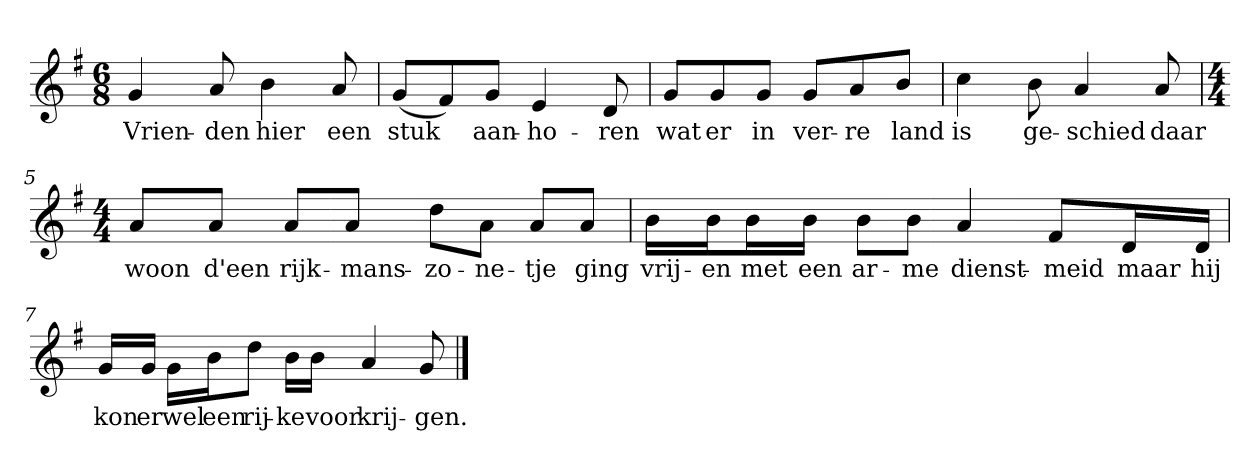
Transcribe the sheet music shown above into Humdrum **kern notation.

**kern	**text
*part1	*part1
*staff1	*staff1
*clefG2	*
*k[f#]	*
*G:	*
*M6/8	*
*MM120	*
=1	=1
4g	Vrien-
8a	-den
4b	hier
8a	een
=2	=2
(8g/L	stuk
8f#/)	.
8g/J	aan-
4e	-ho-
8d	-ren
=3	=3
8g/L	wat
8g/	er
8g/J	in
8g/L	ver-
8a/	-re
8b/J	land
=4	=4
4cc	is
8b	ge-
4a	-schied
8a	daar
=5	=5
*M4/4	*
8a/L	woon
8a/J	d'een
8a/L	rijk-
8a/J	-mans-
8dd\L	-zo-
8a\J	-ne-
8a/L	-tje
8a/J	ging
=6	=6
16b\LL	vrij-
16b\J	-en
16b\L	met
16b\JJ	een
8b\L	ar-
8b\J	-me
4a	dienst-
8f#/L	-meid
16d/L	maar
16d/JJ	hij
=7	=7
16g/LL	kon
16g/JJ	er
16g\LL	wel
16b\J	een
8dd\J	rij-
16b\LL	-ke
16b\JJ	voor
4a	krij-
8g	-gen.
==	==
*-	*-
